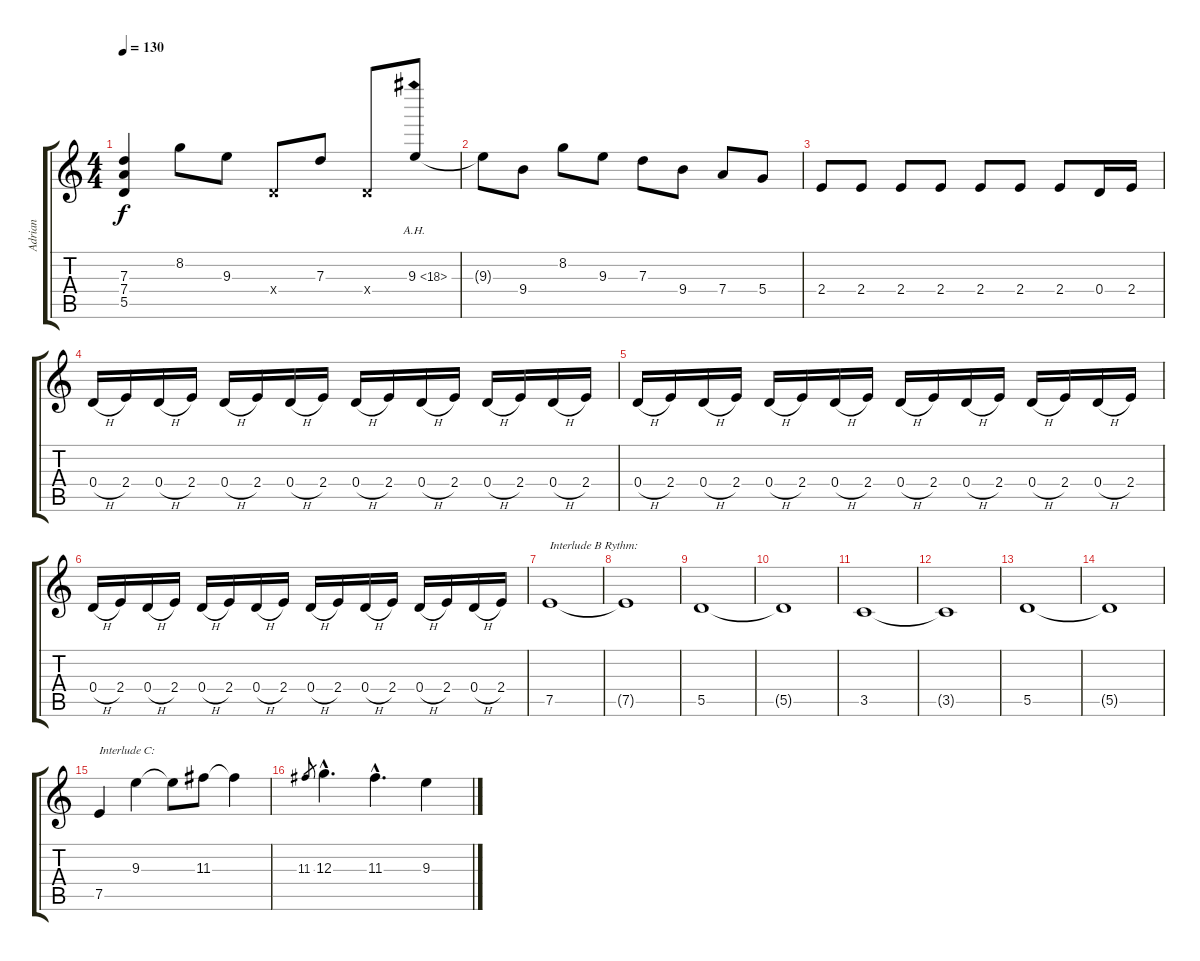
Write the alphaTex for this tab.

\track ("Adrian" "Adrian") {instrument distortionguitar}
\staff {score tabs}
\tuning (E4 B3 G3 D3 A2 E2) {hide}
\ts (4 4)
\tempo 130
\clef g2
\ks c
(7.3 7.4 5.5).4{dy f} 8.2.8 9.3.8 0.4{x}.8 7.3.8 0.4{x}.8 9.3{ah 9}.8 |
9.3{t}.8 9.4.8 8.2.8 9.3.8 7.3.8 9.4.8 7.4.8 5.4.8 |
2.4.8 2.4.8 2.4.8 2.4.8 2.4.8 2.4.8 2.4.8 0.4.16 2.4.16 |
0.4{h}.16 2.4.16 0.4{h}.16 2.4.16 0.4{h}.16 2.4.16 0.4{h}.16 2.4.16 0.4{h}.16 2.4.16 0.4{h}.16 2.4.16 0.4{h}.16 2.4.16 0.4{h}.16 2.4.16 |
0.4{h}.16 2.4.16 0.4{h}.16 2.4.16 0.4{h}.16 2.4.16 0.4{h}.16 2.4.16 0.4{h}.16 2.4.16 0.4{h}.16 2.4.16 0.4{h}.16 2.4.16 0.4{h}.16 2.4.16 |
0.4{h}.16 2.4.16 0.4{h}.16 2.4.16 0.4{h}.16 2.4.16 0.4{h}.16 2.4.16 0.4{h}.16 2.4.16 0.4{h}.16 2.4.16 0.4{h}.16 2.4.16 0.4{h}.16 2.4.16 |
7.5.1{txt "Interlude B Rythm:" volume 10 instrument distortionguitar} |
7.5{t}.1 |
5.5.1 |
5.5{t}.1 |
3.5.1 |
3.5{t}.1 |
5.5.1 |
5.5{t}.1 |
7.5.4{txt "Interlude C:"} 9.3.4 9.3{t}.8 11.3.8 11.3{t}.4 |
11.3.8{gr} 12.3{hac}.4{d} 11.3{hac}.4{d} 9.3.4
